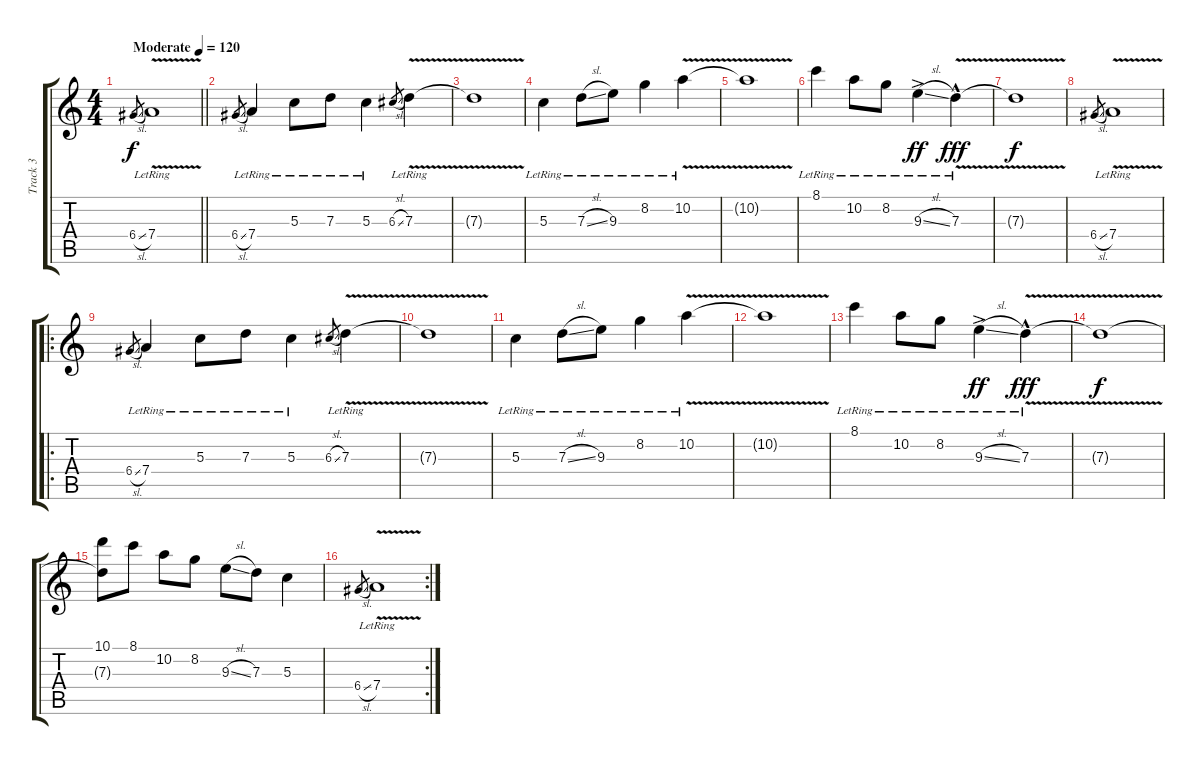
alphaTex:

\track ("Track 3" "Track 3") {instrument acousticguitarsteel}
\staff {score tabs}
\tuning (E4 B3 G3 D3 A2 E2) {hide}
\ts (4 4)
\tempo (120 "Moderate")
\clef g2
\barLineRight lightlight
\ks c
6.4{sl}.8{gr dy f instrument acousticguitarsteel} 7.4{v lr}.1 |
6.4{sl}.8{gr} 7.4{lr}.4 5.3{lr}.8 7.3{lr}.8 5.3{lr}.4 6.3{sl}.8{gr} 7.3{v lr}.4 |
7.3{t}.1 |
5.3{lr}.4 7.3{sl lr}.8 9.3{lr}.8 8.2{lr}.4 10.2{v lr}.4 |
10.2{t}.1 |
8.1{lr}.4 10.2{lr}.8 8.2{lr}.8 9.3{sl ac lr}.4{dy ff} 7.3{v hac lr}.4{dy fff} |
7.3{t}.1{dy f} |
6.4{sl}.8{gr} 7.4{v lr}.1 |
\ro
6.4{sl}.8{gr} 7.4{lr}.4 5.3{lr}.8 7.3{lr}.8 5.3{lr}.4 6.3{sl}.8{gr} 7.3{v lr}.4 |
7.3{t}.1 |
5.3{lr}.4 7.3{sl lr}.8 9.3{lr}.8 8.2{lr}.4 10.2{v lr}.4 |
10.2{t}.1 |
8.1{lr}.4 10.2{lr}.8 8.2{lr}.8 9.3{sl ac lr}.4{dy ff} 7.3{v hac lr}.4{dy fff} |
7.3{t}.1{dy f} |
(10.1 7.3{t}).8 8.1.8 10.2.8 8.2.8 9.3{sl}.8 7.3.8 5.3.4 |
\rc 2
6.4{sl}.8{gr} 7.4{v lr}.1
